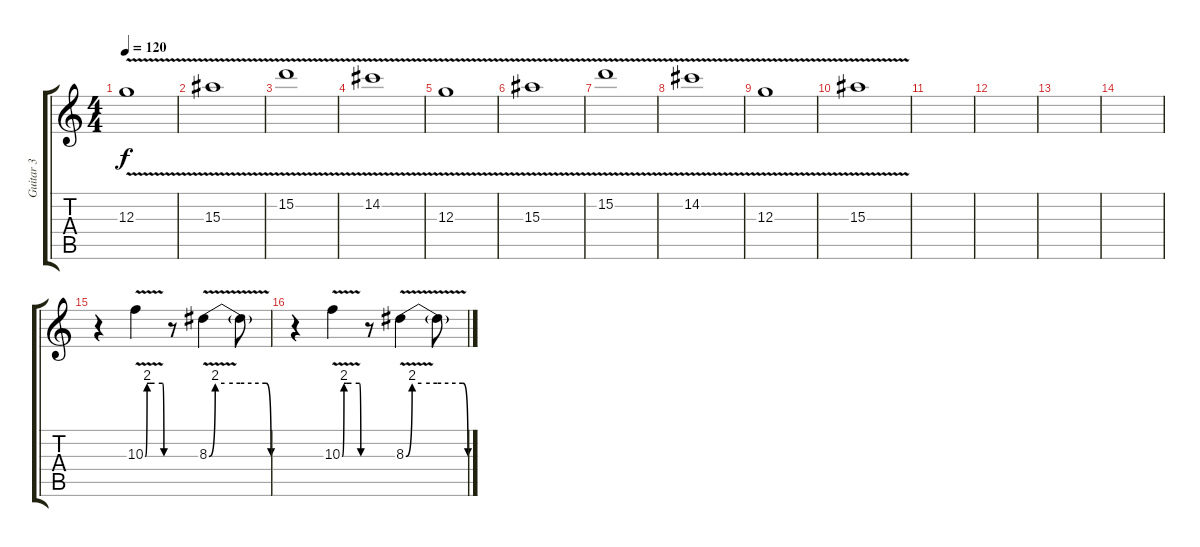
\track ("Guitar 3" "Guitar 3") {instrument electricguitarclean}
\staff {score tabs}
\tuning (E4 B3 G3 D3 A2 E2) {hide}
\ts (4 4)
\tempo 120
\clef g2
\ks c
12.3{v}.1{dy f} |
15.3{v}.1 |
15.2{v}.1 |
14.2{v}.1 |
12.3{v}.1 |
15.3{v}.1 |
15.2{v}.1 |
14.2{v}.1 |
12.3{v}.1 |
15.3{v}.1 |
|
|
|
|
\section ("" "")
r.4{volume 10 instrument trumpet} 10.3{be (custom 0 0 6 8 15 8 30 8 55 8 60 0) v}.4 r.8 8.3{be (custom 0 0 6 8 15 8 30 8 55 8 60 0) v}.4 8.3{t}.8 |
r.4 10.3{be (custom 0 0 6 8 15 8 30 8 55 8 60 0) v}.4 r.8 8.3{be (custom 0 0 6 8 15 8 30 8 55 8 60 0) v}.4 8.3{t}.8
